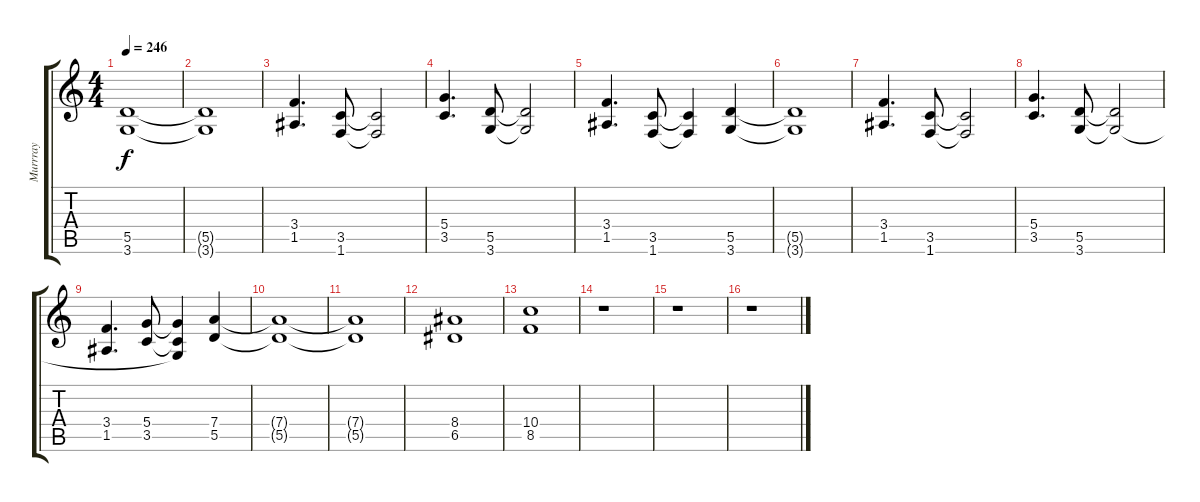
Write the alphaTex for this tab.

\track ("Murrray" "Murrray") {instrument distortionguitar}
\staff {score tabs}
\tuning (E4 B3 G3 D3 A2 E2) {hide}
\ts (4 4)
\tempo 246
\clef g2
\ks c
(5.5 3.6).1{dy f} |
(5.5{t} 3.6{t}).1 |
(3.4 1.5).4{d} (3.5 1.6).8 (3.5{t} 1.6{t}).2 |
(5.4 3.5).4{d} (5.5 3.6).8 (5.5{t} 3.6{t}).2 |
(3.4 1.5).4{d} (3.5 1.6).8 (3.5{t} 1.6{t}).4 (5.5 3.6).4 |
(5.5{t} 3.6{t}).1 |
(3.4 1.5).4{d} (3.5 1.6).8 (3.5{t} 1.6{t}).2 |
(5.4 3.5).4{d} (5.5 3.6).8 (5.5{t} 3.6{t}).2 |
(3.4 1.5).4{d} (5.4 3.5).8 (5.4{t} 3.5{t} 3.6{t}).4 (7.4 5.5).4 |
(7.4{t} 5.5{t}).1 |
(7.4{t} 5.5{t}).1 |
(8.4 6.5).1 |
(10.4 8.5).1 |
r.1 |
r.1 |
r.1
